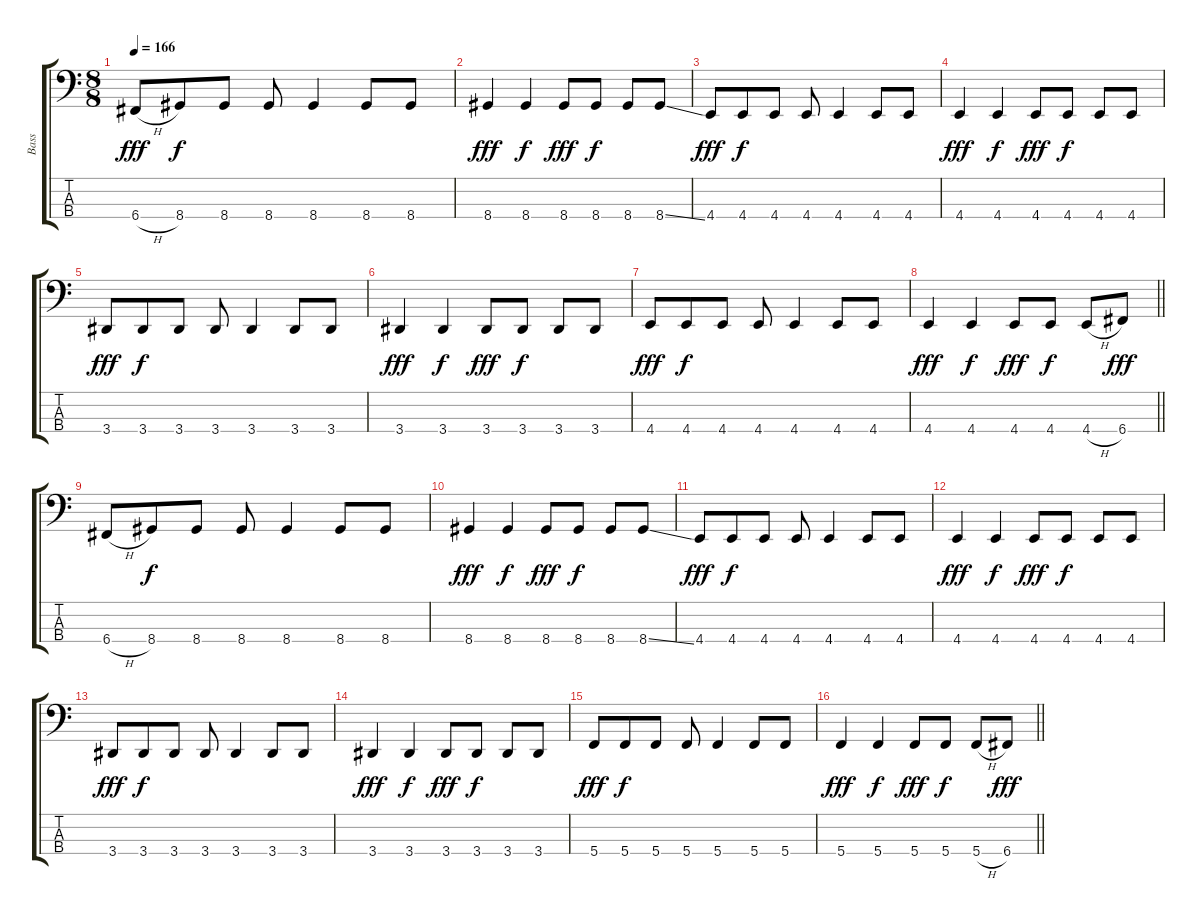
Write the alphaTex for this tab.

\track ("Bass" "Bass") {instrument electricbassfinger bank 37}
\staff {score tabs}
\tuning (Eb2 Bb1 F1 C1) {hide}
\ts (8 8)
\tempo 166
\clef f4
\ks c
6.4{h}.8{dy fff} 8.4.8{dy f} 8.4.8 8.4.8 8.4.4 8.4.8 8.4.8 |
8.4.4{dy fff} 8.4.4{dy f} 8.4.8{dy fff} 8.4.8{dy f} 8.4.8 8.4{ss}.8 |
4.4.8{dy fff} 4.4.8{dy f} 4.4.8 4.4.8 4.4.4 4.4.8 4.4.8 |
4.4.4{dy fff} 4.4.4{dy f} 4.4.8{dy fff} 4.4.8{dy f} 4.4.8 4.4.8 |
3.4.8{dy fff} 3.4.8{dy f} 3.4.8 3.4.8 3.4.4 3.4.8 3.4.8 |
3.4.4{dy fff} 3.4.4{dy f} 3.4.8{dy fff} 3.4.8{dy f} 3.4.8 3.4.8 |
4.4.8{dy fff} 4.4.8{dy f} 4.4.8 4.4.8 4.4.4 4.4.8 4.4.8 |
\barLineRight lightlight
4.4.4{dy fff} 4.4.4{dy f} 4.4.8{dy fff} 4.4.8{dy f} 4.4{h}.8 6.4.8{dy fff} |
6.4{h}.8 8.4.8{dy f} 8.4.8 8.4.8 8.4.4 8.4.8 8.4.8 |
8.4.4{dy fff} 8.4.4{dy f} 8.4.8{dy fff} 8.4.8{dy f} 8.4.8 8.4{ss}.8 |
4.4.8{dy fff} 4.4.8{dy f} 4.4.8 4.4.8 4.4.4 4.4.8 4.4.8 |
4.4.4{dy fff} 4.4.4{dy f} 4.4.8{dy fff} 4.4.8{dy f} 4.4.8 4.4.8 |
3.4.8{dy fff} 3.4.8{dy f} 3.4.8 3.4.8 3.4.4 3.4.8 3.4.8 |
3.4.4{dy fff} 3.4.4{dy f} 3.4.8{dy fff} 3.4.8{dy f} 3.4.8 3.4.8 |
5.4.8{dy fff} 5.4.8{dy f} 5.4.8 5.4.8 5.4.4 5.4.8 5.4.8 |
\barLineRight lightlight
5.4.4{dy fff} 5.4.4{dy f} 5.4.8{dy fff} 5.4.8{dy f} 5.4{h}.8 6.4.8{dy fff}
